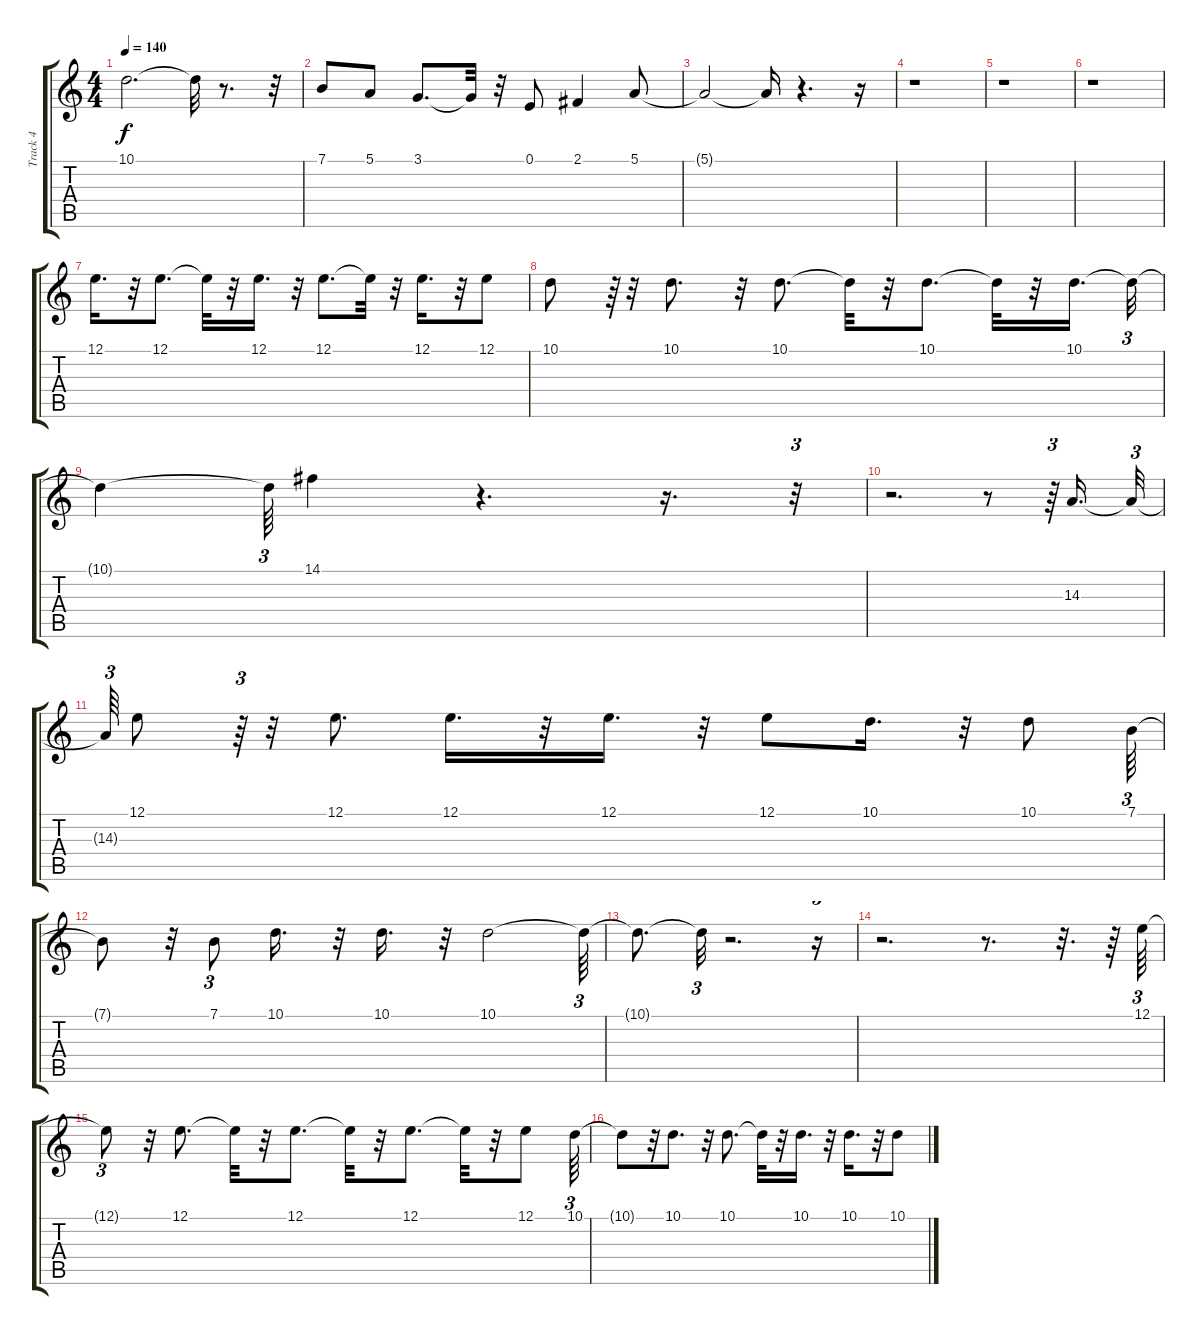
\track ("Track 4" "Track 4") {instrument voiceoohs}
\staff {score tabs}
\tuning (E4 B3 G3 D3 A2 E2) {hide}
\ts (4 4)
\tempo 140
\clef g2
\ks c
10.1{t}.2{d dy f} 10.1{t}.32 r.8{d} r.32 |
7.1.8 5.1.8 3.1.8{d} 3.1{t}.32 r.32 0.1.8 2.1.4 5.1.8 |
5.1{t}.2 5.1{t}.16 r.4{d} r.16 |
r.1 |
r.1 |
r.1 |
12.1.16{d} r.32 12.1.8{d} 12.1{t}.32 r.32 12.1.16{d} r.32 12.1.8{d} 12.1{t}.32 r.32 12.1.16{d} r.32 12.1.8 |
10.1.8 r.64{tu (3 2)} r.32 10.1.8{d} r.32 10.1.8{d} 10.1{t}.32 r.32 10.1.8{d} 10.1{t}.32 r.32 10.1.16{d} 10.1{t}.32{tu (3 2)} |
10.1{t}.4 10.1{t}.64{tu (3 2)} 14.1.4 r.4{d} r.16{d} r.32{tu (3 2)} |
r.2{d} r.8 r.64{tu (3 2)} 14.3.16{d} 14.3{t}.32{tu (3 2)} |
14.3{t}.64{tu (3 2)} 12.1.8 r.64{tu (3 2)} r.32 12.1.8{d} 12.1.16{d} r.32 12.1.16{d} r.32 12.1.8 10.1.16{d} r.32 10.1.8 7.1.64{tu (3 2)} |
7.1{t}.8 r.32 7.1.8{tu (3 2)} 10.1.16{d} r.32 10.1.16{d} r.32 10.1.2 10.1{t}.64{tu (3 2)} |
10.1{t}.8{d} 10.1{t}.32{tu (3 2)} r.2{d} r.16{tu (3 2)} |
r.2{d} r.8{d} r.32{d} r.64 12.1.64{tu (3 2)} |
12.1{t}.8{tu (3 2)} r.32 12.1.8{d} 12.1{t}.32 r.32 12.1.8{d} 12.1{t}.32 r.32 12.1.8{d} 12.1{t}.32 r.32 12.1.8 10.1.64{tu (3 2)} |
10.1{t}.8 r.32 10.1.8{d} r.32 10.1.8{d} 10.1{t}.32 r.32 10.1.16{d} r.32 10.1.16{d} r.32 10.1.8
